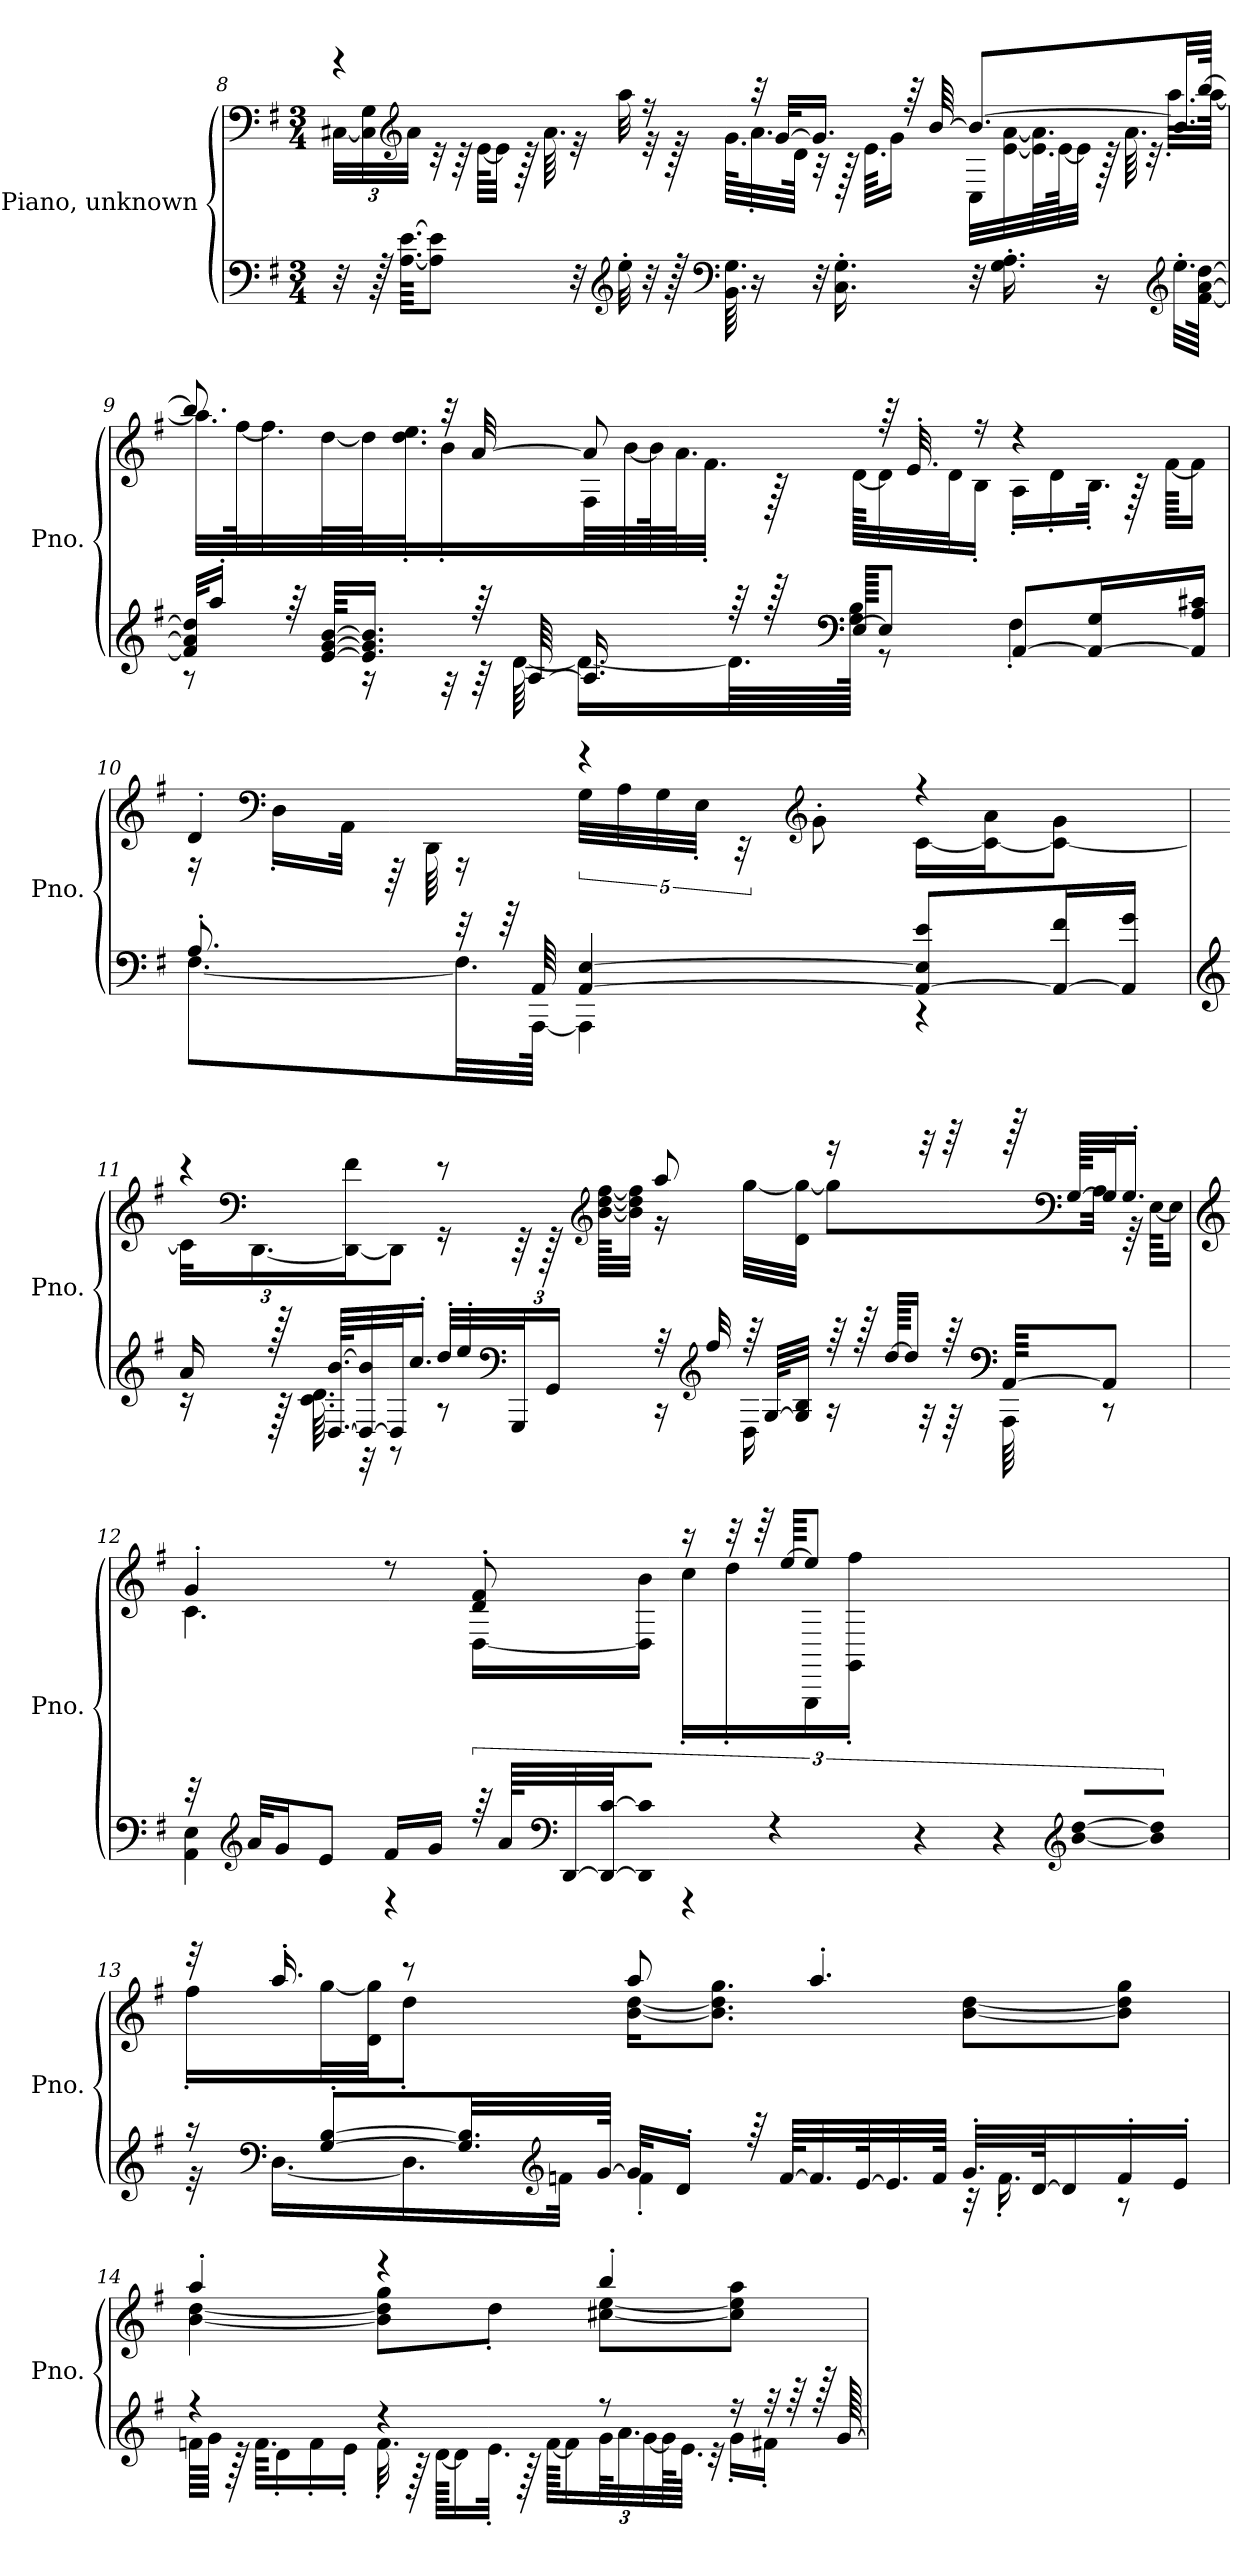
**kern	**kern
*part1	*part1
*staff2	*staff1
*I"Piano, unknown	*
*I'Pno.	*
!!LO:LB:g=z
*clefF4	*clefF4
*k[f#]	*k[f#]
*M3/4	*M3/4
=8	=8
*	*^
*	*	*Xbrackettup
32r	4r	[48C#X\LLL
.	.	48C#\] 48G\
128r	.	.
[64.A\ [64.e\KKKL	.	.
*	*clefG2	*
.	.	48a\JJJ
8A\] 8e\]J	.	32r
.	.	64r
.	.	[64e\KLLL
.	.	32e\JJJ]
.	.	128r
.	.	64.a\
32r	.	32r
*clefG2	*	*
32ee'\	.	32aa\
32r	16r	32r
128r	.	128r
*clefF4	*	*
64.BB\ 64.G\	.	64.g\KLLL
16r	32r	32.a'\
.	[32g/KLL	.
.	.	64d\JJJk
32r	16.g/JJ]	32r
16.C\' 16.G\'	.	128r
.	.	64.e\KKLL
.	.	16g\JJ
.	64r	.
.	[64b/	.
32r	8.b/L_	32C#\LLL
16.G\' 16.A\'	.	[32e\ [32a\
.	.	64.e\] 64.a\]L
.	.	[128e\JK
.	.	32e\JJJ]
16r	.	128r
.	.	64.a\
.	.	32r
*clefG2	*	*
32.ee'\LLL	32.b/LL]	32.aa'\LLL
[64f#\ [64a\ [64dd\JJJk	[64bb/JJJk	[64aa\JJJk
!!LO:LB:g=z	!!
=9	=9	=9
*^	*	*
32f#/] 32a/] 32dd/]KLL	8r	8.bb/]	32.aa\LLL]
16aa'/JJ	.	.	.
.	.	.	[64ff#\K
.	.	.	32.ff#\]
64r	.	.	.
[64e/ [64g/ [64b/KKLL	.	.	[64dd\L
16.e/] 16.g/] 16.b/]JJ	16r	.	64dd\J]
.	.	.	32.dd\' 32.ee\'J
.	32r	32r	16b'\
64r	64r	[32a/	.
[64A/	[64d\	.	.
16.A/]	16.d\LL_	8a/]	64F#\LL
.	.	.	[64b\
.	.	.	128b\K]
.	.	.	64.a\J
.	.	.	32.f#'\JJJ
64r	64.d\LL]	.	.
128r	.	.	128r
*clefF4	*	*	*
[128E/KKKKL	128G\ 128B\JJJJk	.	[128d\KKLLL
8E/J]	8r	64r	32d\]
.	.	32.e'/	.
.	.	.	32d\J
.	.	16r	16B'\JJ
[8AA/L	4F#'\	4r	16A'\LL
.	.	.	16d'\
16AA/_ 16G/L	.	.	32.B'\JJk
.	.	.	128r
.	.	.	[128f#\KKKLL
16AA/] 16A/ 16c#X/JJ	.	.	16f#\JJ]
!!LO:LB:g=z	!!
=10	=10	=10	=10
8.A'/	[8.F#\L	4d'/	16r
*	*	*clefF4	*
.	.	.	16D'\LL
.	.	.	32AA\JJk
.	.	.	64r
.	.	.	64DD\
32r	32.F#\LL]	.	16r
64r	.	.	.
64AA/	[64AAA\JJJk	.	.
*	*	*	*brackettup
[4AA/ [4E/	4AAA\]	4r	40G\LLL
.	.	.	40A\
.	.	.	40G\
.	.	.	40E'\JJJ
.	.	.	40r
*	*	*clefG2	*
.	.	.	8g'\
8AA/_ 8E/] 8e/L	4r	4r	[16c\LL
.	.	.	16c\_ 16a\J
16AA/_ 16f#/L	.	.	8c\_ 8g\J
16AA/] 16g/JJ	.	.	.
!!LO:LB:g=z	!!
=11	=11	=11	=11
*clefG2	*	*	*
*	*	*	*Xbrackettup
16a/	16r	4r	48c\KLL]
*	*	*clefF4	*
.	.	.	[24.DD\
128r	128r	.	.
[64.D/ [64.b/KLLL	64.c\ 64.d\	.	.
.	.	.	24DD\_ 24f#\J
32D/_ 32b/]	32r	.	.
32D/J]	8r	.	8DD\J]
16.cc'/JJ	.	.	.
32dd'/LLL	8r	8r	16r
32ee'/	.	.	.
*clefF4	*	*	*
*Xbrackettup	*	*	*
48GGG/J	.	.	64r
.	.	.	128r
24GG/JJ	.	.	.
*	*	*clefG2	*
.	.	.	[128b\ [128dd\ [128ff#\KKLLL
.	.	.	32b\] 32dd\] 32ff#\]JJJ
32r	16r	8aa/	16r
*clefG2	*	*	*
32ff#/	.	.	.
64r	16D\	.	[32gg\LLL
[64G/KLLL	.	.	.
32G/] 32B/JJJ	.	.	32d\ 32gg\_JJJ
64r	16r	16r	8gg\L]
128r	.	.	.
[128dd/KKKLL	.	.	.
16dd/JJ]	.	.	.
.	32r	32r	.
64r	64r	64r	.
*clefF4	*	*	*
[64AA/KKKL	64AAA\	128r	.
*	*	*clefF4	*
.	.	[128G/KKLLL	.
8AA/J]	8r	32G/J]	32A\Jkk
.	.	16.G'/JJ	64r
.	.	.	[64E\KKLL
.	.	.	16E\JJ]
!!LO:LB:g=z	!!
=12	=12	=12	=12
*	*	*clefG2	*
32r	4AA\ 4E\	4g'/	4.c\
*clefG2	*	*	*
32a/KLL	.	.	.
16g/J	.	.	.
8e/J	.	.	.
16f#/LL	4r	8r	.
16g/JJ	.	.	.
*brackettup	*	*	*
96r	.	8d/' 8f#/'	[16D\LL
96a/KLLL	.	.	.
*clefF4	*	*	*
[48DD/	.	.	.
48DD/_ [48c/J	.	.	.
16DD/] 16c/]JJ	.	.	16D\] 16b\JJ
8r	4r	16r	16cc'\LL
.	.	32r	16dd'\
.	.	64r	.
.	.	[64ee/KKKL	.
32r	.	8ee/J]	16GGG\
64r	.	.	.
*clefG2	*	*	*
[64b/ [64dd/KKLL	.	.	.
16b/] 16dd/]JJ	.	.	16GG\' 16ff#\'JJ
!!LO:PB:g=z	!!
=13	=13	=13	=13
16r	32r	32r	16ff#'\LL
*clefF4	*	*	*
.	[16.D\LL	16.aa'/	.
[8G/' [8B/'L	.	.	[32gg\L
.	.	.	32d\ 32gg\]JJ
.	16.D\]	8r	8dd'\J
32.G/] 32.B/]LL	.	.	.
*clefG2	*	*	*
.	32fn\JJk	.	.
[64g/JJJk	.	.	.
32g/KLL]	4f'\	8aa/	[16b\ [16dd\KL
16d'/JJ	.	.	.
.	.	.	8.b\] 8.dd\] 8.gg\J
64r	.	.	.
[64f/KLLL	.	.	.
32.f/]	.	4.aa'/	.
[64e/K	.	.	.
32.e/]	.	.	.
64f/JJJk	.	.	.
32.g'/LLL	32r	.	[8b\ [8dd\L
.	16.f'\	.	.
[64d/JK	.	.	.
16d/]	.	.	.
16f'/	8r	.	8b\] 8dd\] 8gg\J
16e'/JJ	.	.	.
!!LO:LB:g=z	!!
=14	=14	=14	=14
4r	64fn\LLLL	4aa'/	[4b\ [4dd\
.	64g\JJJJ	.	.
.	128r	.	.
.	64.f\KKLL	.	.
.	16d'\	.	.
.	16f'\	.	.
.	16e'\JJ	.	.
4r	32.f'\	4r	8b\] 8dd\] 8gg\L
.	128r	.	.
.	[128d\KKKLL	.	.
.	16d\]	.	.
.	32.e'\JJk	.	8dd'\J
.	128r	.	.
.	[128f\KKKLL	.	.
.	16f\]	.	.
*	*Xbrackettup	*	*
8r	96g\KL	4bb'/	[8cc#X\ [8ee\L
.	48.a\	.	.
.	[48g\	.	.
.	128g\KL]	.	.
.	64.e\JJJJ	.	.
.	32r	.	.
16r	16g'\LL	.	8cc#\] 8ee\] 8aa\J
32r	16f#X'\JJ	.	.
64r	.	.	.
128r	.	.	.
[128g/	.	.	.
*v	*v	*	*
*	*v	*v
=	=
*-	*-
